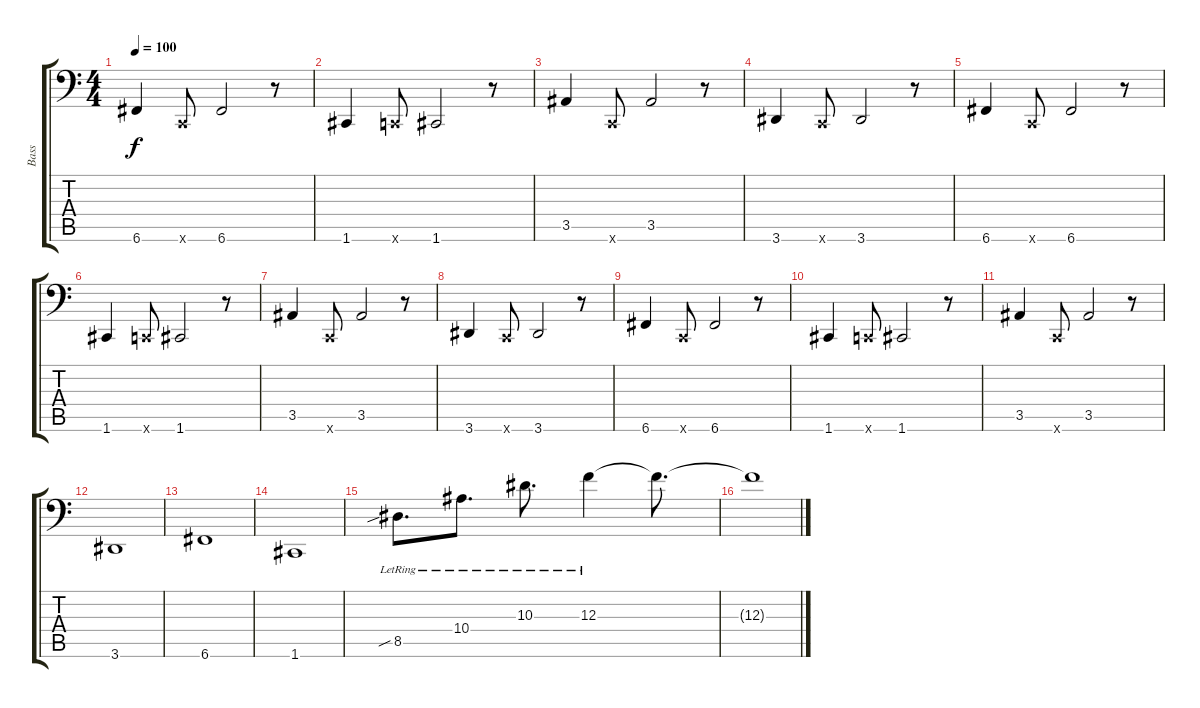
\track ("Bass" "Bass") {instrument electricbasspick}
\staff {score tabs}
\tuning (D3 A2 F2 C2 G1 C1) {hide}
\ts (4 4)
\tempo 100
\clef f4
\ks c
6.6.4{dy f} 0.6{x}.8 6.6.2 r.8 |
1.6.4 0.6{x}.8 1.6.2 r.8 |
3.5.4 0.6{x}.8 3.5.2 r.8 |
3.6.4 0.6{x}.8 3.6.2 r.8 |
6.6.4 0.6{x}.8 6.6.2 r.8 |
1.6.4 0.6{x}.8 1.6.2 r.8 |
3.5.4 0.6{x}.8 3.5.2 r.8 |
3.6.4 0.6{x}.8 3.6.2 r.8 |
6.6.4 0.6{x}.8 6.6.2 r.8 |
1.6.4 0.6{x}.8 1.6.2 r.8 |
3.5.4 0.6{x}.8 3.5.2 r.8 |
3.6.1 |
6.6.1 |
1.6.1 |
8.5{sib lr}.8{d} 10.4{lr}.8{d} 10.3{lr}.8{d} 12.3{lr}.4 12.3{t}.8{d} |
12.3{t}.1
